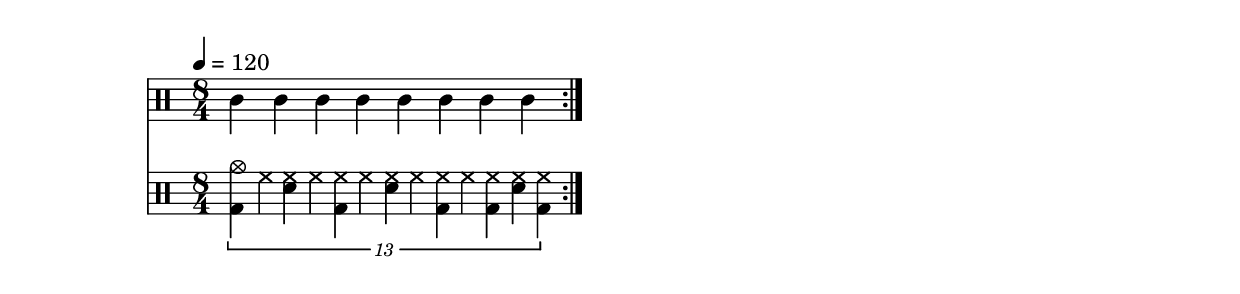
Drums = \repeat volta 8 <<
  \new DrumStaff {
    \tempo 4 = 120
    \time 8/4
    \new DrumVoice {
      \drummode {
        \repeat unfold 8 { wbh } |
      }
    }
  }
  \new DrumStaff {
    \new DrumVoice {
      \drummode {
        \tuplet 13/8 { <bd cymc>4 hh <sn hh> hh <bd hh> hh <sn hh> hh <bd hh> hh <bd hh> <sn hh> <bd hh> } |
      }
    }
  }
>>

\score {
  << \Drums >>
  \layout {}
}
\score {
  \unfoldRepeats << \Drums >>
  \midi {}
}
